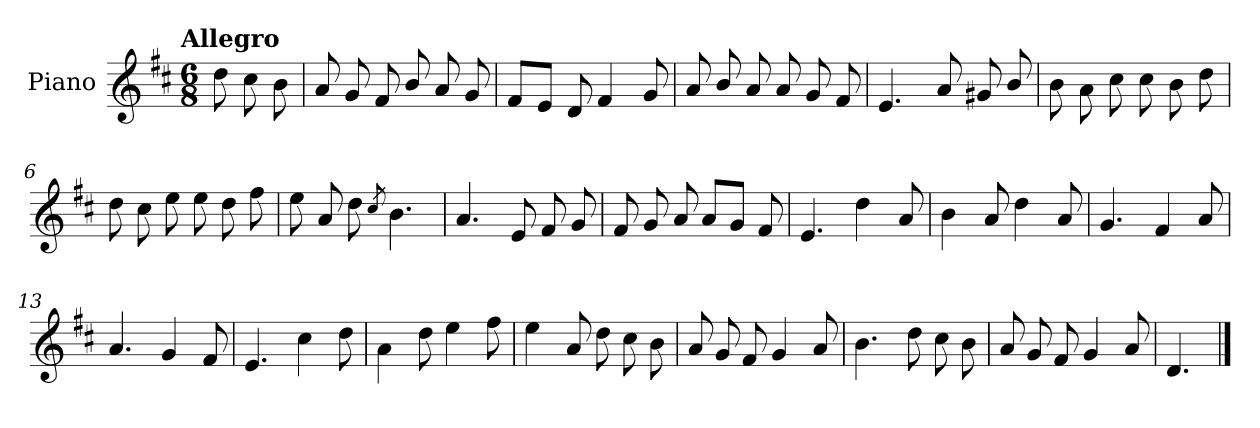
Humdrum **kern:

**kern
*part1
*staff1
*I"Piano
*I'Pno.
*clefG2
*k[f#c#]
!!LO:TX:omd:t=Allegro
*M6/8
*MM144
=
8dd\
8cc#\
8b\
=1
8a/
8g/
8f#/
8b/
8a/
8g/
=2
8f#/L
8e/J
8d/
4f#/
8g/
=3
8a/
8b/
8a/
8a/
8g/
8f#/
!!LO:LB:g=z
=4
4.e/
8a/
8g#X/
8b/
=5
8b\
8a\
8cc#\
8cc#\
8b\
8dd\
=6
8dd\
8cc#\
8ee\
8ee\
8dd\
8ff#\
=7
8ee\
8a/
8dd\
8qcc#/
4.b\
=8
4.a/
8e/
8f#/
8g/
!!LO:LB:g=z
=9
8f#/
8g/
8a/
8a/L
8g/J
8f#/
=10
4.e/
4dd\
8a/
=11
4b\
8a/
4dd\
8a/
=12
4.g/
4f#/
8a/
=13
4.a/
4g/
8f#/
=14
4.e/
4cc#\
8dd\
=15
4a\
8dd\
4ee\
8ff#\
!!LO:LB:g=z
=16
4ee\
8a/
8dd\
8cc#\
8b\
=17
8a/
8g/
8f#/
4g/
8a/
=18
4.b\
8dd\
8cc#\
8b\
=19
8a/
8g/
8f#/
4g/
8a/
=20
4.d/
==
*-
